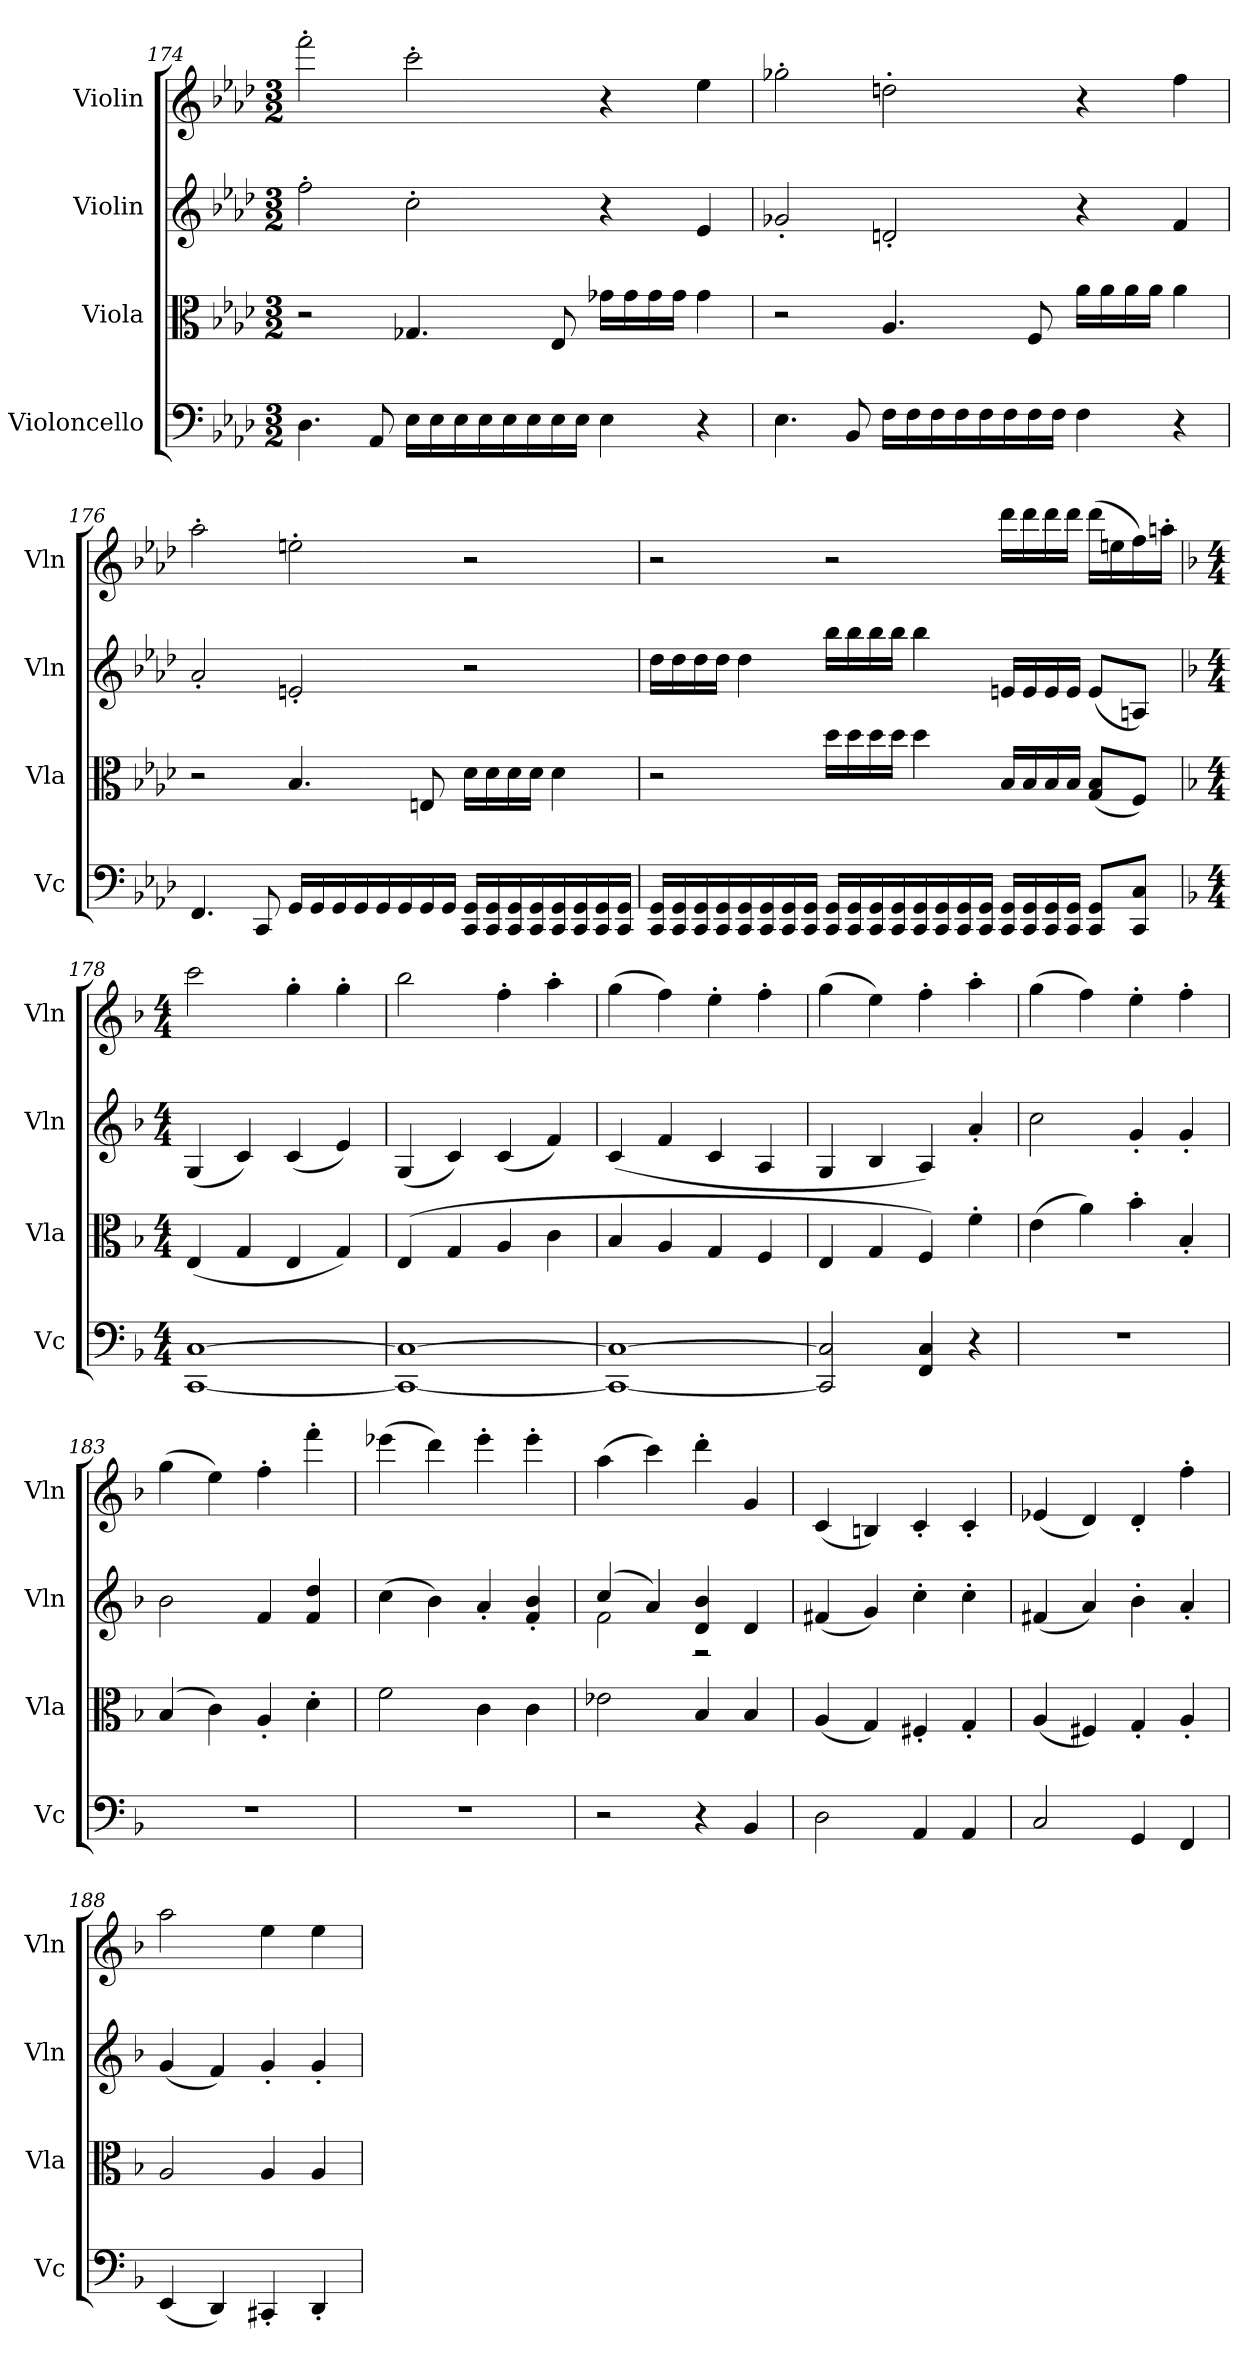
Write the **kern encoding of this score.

**kern	**kern	**kern	**kern
*part4	*part3	*part2	*part1
*staff4	*staff3	*staff2	*staff1
*I"Violoncello	*I"Viola	*I"Violin	*I"Violin
*I'Vc	*I'Vla	*I'Vln	*I'Vln
*clefF4	*clefC3	*clefG2	*clefG2
*k[b-e-a-d-]	*k[b-e-a-d-]	*k[b-e-a-d-]	*k[b-e-a-d-]
*M3/2	*M3/2	*M3/2	*M3/2
=174	=174	=174	=174
4.D-\	2r	2ff'\	2fff'\
8AA-/	.	.	.
16E-\LL	4.G-X/	2cc'\	2ccc'\
16E-\	.	.	.
16E-\	.	.	.
16E-\	.	.	.
16E-\	.	.	.
16E-\	.	.	.
16E-\	8E-/	.	.
16E-\JJ	.	.	.
4E-\	16g-X\LL	4r	4r
.	16g-\	.	.
.	16g-\	.	.
.	16g-\JJ	.	.
4r	4g-\	4e-/	4ee-\
=175	=175	=175	=175
4.E-\	2r	2g-X'/	2gg-X'\
8BB-/	.	.	.
16F\LL	4.A-/	2dn'/	2ddn'\
16F\	.	.	.
16F\	.	.	.
16F\	.	.	.
16F\	.	.	.
16F\	.	.	.
16F\	8F/	.	.
16F\JJ	.	.	.
4F\	16a-\LL	4r	4r
.	16a-\	.	.
.	16a-\	.	.
.	16a-\JJ	.	.
4r	4a-\	4f/	4ff\
=176	=176	=176	=176
4.FF/	2r	2a-'/	2aa-'\
8CC/	.	.	.
16GG/LL	4.B-/	2en'/	2een'\
16GG/	.	.	.
16GG/	.	.	.
16GG/	.	.	.
16GG/	.	.	.
16GG/	.	.	.
16GG/	8En/	.	.
16GG/JJ	.	.	.
16CC/ 16GG/LL	16d-\LL	2r	2r
16CC/ 16GG/	16d-\	.	.
16CC/ 16GG/	16d-\	.	.
16CC/ 16GG/	16d-\JJ	.	.
16CC/ 16GG/	4d-\	.	.
16CC/ 16GG/	.	.	.
16CC/ 16GG/	.	.	.
16CC/ 16GG/JJ	.	.	.
=177	=177	=177	=177
16CC/ 16GG/LL	2r	16dd-\LL	2r
16CC/ 16GG/	.	16dd-\	.
16CC/ 16GG/	.	16dd-\	.
16CC/ 16GG/	.	16dd-\JJ	.
16CC/ 16GG/	.	4dd-\	.
16CC/ 16GG/	.	.	.
16CC/ 16GG/	.	.	.
16CC/ 16GG/JJ	.	.	.
16CC/ 16GG/LL	16dd-\LL	16bb-\LL	2r
16CC/ 16GG/	16dd-\	16bb-\	.
16CC/ 16GG/	16dd-\	16bb-\	.
16CC/ 16GG/	16dd-\JJ	16bb-\JJ	.
16CC/ 16GG/	4dd-\	4bb-\	.
16CC/ 16GG/	.	.	.
16CC/ 16GG/	.	.	.
16CC/ 16GG/JJ	.	.	.
16CC/ 16GG/LL	16B-/LL	16en/LL	16ddd-\LL
16CC/ 16GG/	16B-/	16e/	16ddd-\
16CC/ 16GG/	16B-/	16e/	16ddd-\
16CC/ 16GG/JJ	16B-/JJ	16e/JJ	16ddd-\JJ
8CC/ 8GG/L	(8G/ 8B-/L	(8e/L	(16ddd-\LL
.	.	.	16een\
8CC/ 8C/J	8F/J)	8An/J)	16ff\)
.	.	.	16aan'\JJ
=178	=178	=178	=178
*k[b-]	*k[b-]	*k[b-]	*k[b-]
*M4/4	*M4/4	*M4/4	*M4/4
*	*	*	*MM320
[1CC [1C	(4E/	(4G/	2ccc\
.	4G/	4c/)	.
.	4E/	(4c/	4gg'\
.	4G/)	4e/)	4gg'\
=179	=179	=179	=179
1CC_ 1C_	(4E/	(4G/	2bb-\
.	4G/	4c/)	.
.	4A/	(4c/	4ff'\
.	4c\	4f/)	4aa'\
=180	=180	=180	=180
1CC_ 1C_	4B-/	(4c/	(4gg\
.	4A/	4f/	4ff\)
.	4G/	4c/	4ee'\
.	4F/	4A/	4ff'\
=181	=181	=181	=181
2CC]/ 2C]/	4E/	4G/	(4gg\
.	4G/	4B-/	4ee\)
4FF/ 4C/	4F/)	4A/)	4ff'\
4r	4f'\	4a'/	4aa'\
=182	=182	=182	=182
1r	(4e\	2cc\	(4gg\
.	4a\)	.	4ff\)
.	4b-'\	4g'/	4ee'\
.	4B-'/	4g'/	4ff'\
=183	=183	=183	=183
1r	(4B-/	2b-\	(4gg\
.	4c\)	.	4ee\)
.	4A'/	4f/	4ff'\
.	4d'\	4f/ 4dd/	4fff'\
=184	=184	=184	=184
1r	2f\	(4cc\	(4eee-X\
.	.	4b-\)	4ddd\)
.	4c\	4a'/	4eee-'\
.	4c\	4f'/ 4b-'/	4eee-'\
=185	=185	=185	=185
*	*	*^	*
2r	2e-X\	(4cc/	2f\	(4aa\
.	.	4a/)	.	4ccc\)
4r	4B-/	4d/ 4b-/	2r	4ddd'\
4BB-/	4B-/	4d/	.	4g/
*	*	*v	*v	*
=186	=186	=186	=186
2D\	(4A/	(4f#X/	(4c/
.	4G/)	4g/)	4Bn/)
4AA/	4F#X'/	4cc'\	4c'/
4AA/	4G'/	4cc'\	4c'/
=187	=187	=187	=187
2C/	(4A/	(4f#X/	(4e-X/
.	4F#X/)	4a/)	4d/)
4GG/	4G'/	4b-'\	4d'/
4FF/	4A'/	4a'/	4ff'\
=188	=188	=188	=188
(4EE/	2A/	(4g/	2aa\
4DD/)	.	4f/)	.
4CC#X'/	4A/	4g'/	4ee\
4DD'/	4A/	4g'/	4ee\
=	=	=	=
*-	*-	*-	*-
